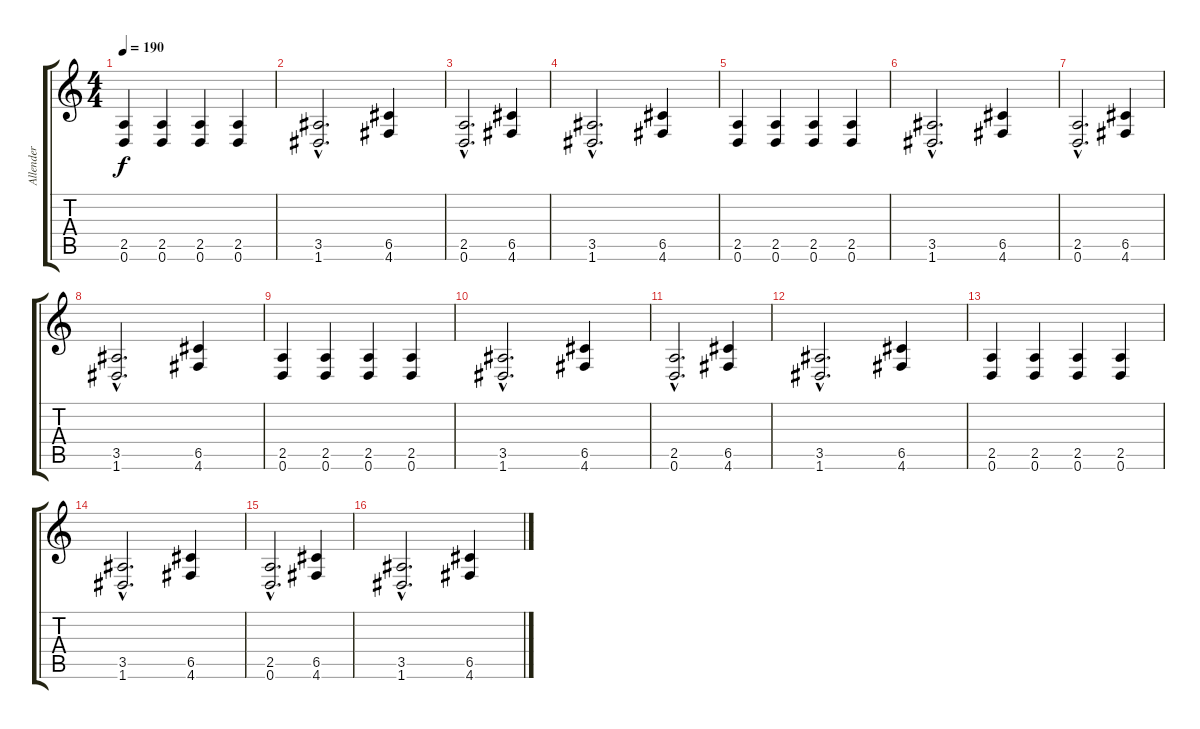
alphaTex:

\track ("Allender" "Allender") {instrument distortionguitar}
\staff {score tabs}
\tuning (D4 A3 F3 C3 G2 D2) {hide}
\ts (4 4)
\tempo 190
\clef g2
\ks c
(2.5 0.6).4{dy f} (2.5 0.6).4 (2.5 0.6).4 (2.5 0.6).4 |
(3.5{hac} 1.6{hac}).2{d} (6.5 4.6).4 |
(2.5{hac} 0.6{hac}).2{d} (6.5 4.6).4 |
(3.5{hac} 1.6{hac}).2{d} (6.5 4.6).4 |
(2.5 0.6).4 (2.5 0.6).4 (2.5 0.6).4 (2.5 0.6).4 |
(3.5{hac} 1.6{hac}).2{d} (6.5 4.6).4 |
(2.5{hac} 0.6{hac}).2{d} (6.5 4.6).4 |
(3.5{hac} 1.6{hac}).2{d} (6.5 4.6).4 |
(2.5 0.6).4 (2.5 0.6).4 (2.5 0.6).4 (2.5 0.6).4 |
(3.5{hac} 1.6{hac}).2{d} (6.5 4.6).4 |
(2.5{hac} 0.6{hac}).2{d} (6.5 4.6).4 |
(3.5{hac} 1.6{hac}).2{d} (6.5 4.6).4 |
(2.5 0.6).4 (2.5 0.6).4 (2.5 0.6).4 (2.5 0.6).4 |
(3.5{hac} 1.6{hac}).2{d} (6.5 4.6).4 |
(2.5{hac} 0.6{hac}).2{d} (6.5 4.6).4 |
(3.5{hac} 1.6{hac}).2{d} (6.5 4.6).4
